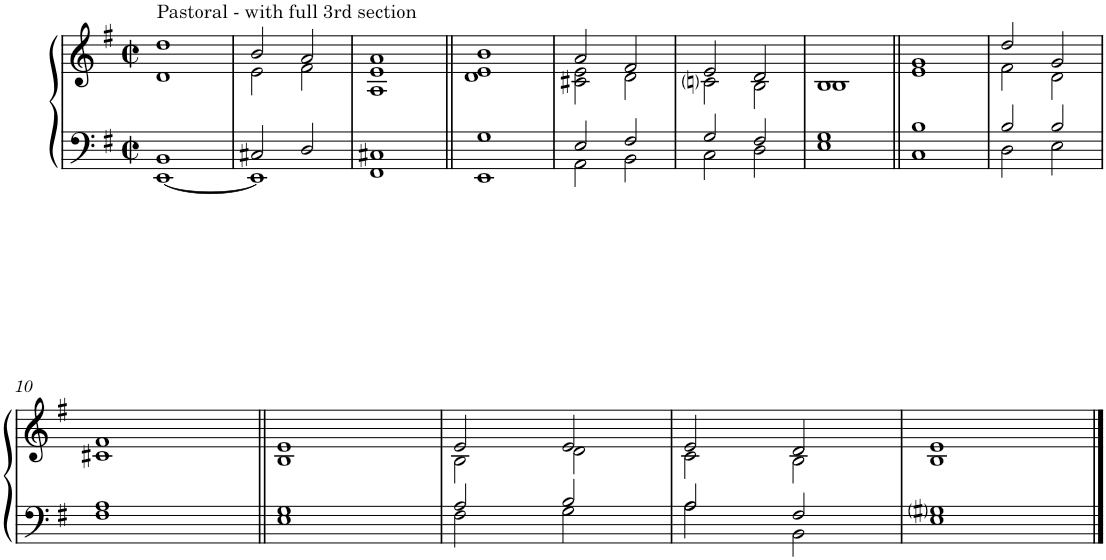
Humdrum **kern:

**kern	**kern
*part1	*part1
*staff2	*staff1
*I"Piano	*
*I'Pno.	*
*clefF4	*clefG2
*k[f#]	*k[f#]
*M2/2	*M2/2
*met(c|)	*met(c|)
=1	=1
*^	*^
!	!	!LO:TX:a:t=Pastoral - with full 3rd section	!
1BB	[1EE	1dd	1d
=2	=2	=2	=2
2C#X/	1EE]	2b/	2e\
2D/	.	2a/	2f#\
=3	=3	=3	=3
1C#X	1FF#	1e 1a	1A
=4||	=4||	=4||	=4||
1G	1EE	1b	1d 1e
=5	=5	=5	=5
2E/	2AA\	2a/	2c#X\ 2e\
2F#/	2BB\	2f#/	2d\
=6	=6	=6	=6
2G/	2C\	2e/	2cni\
2F#/	2D\	2d/	2B\
=7	=7	=7	=7
1G	1E	1B	1B
=8||	=8||	=8||	=8||
1B	1C	1g	1e
=9	=9	=9	=9
2B/	2D\	2dd/	2f#\
2B/	2E\	2g/	2d\
!!LO:LB:g=z	!!
=10	=10	=10	=10
1A	1F#	1f#	1c#X
=11||	=11||	=11||	=11||
1G	1E	1e	1B
=12	=12	=12	=12
2A/	2F#\	2e/	2B\
2B/	2G\	2e/	2d\
=13	=13	=13	=13
2A/	2A\	2e/	2c\
2F#/	2BB\	2d/	2B\
=14	=14	=14	=14
1G#i	1E	1e	1B
*v	*v	*	*
*	*v	*v
==	==
*-	*-
